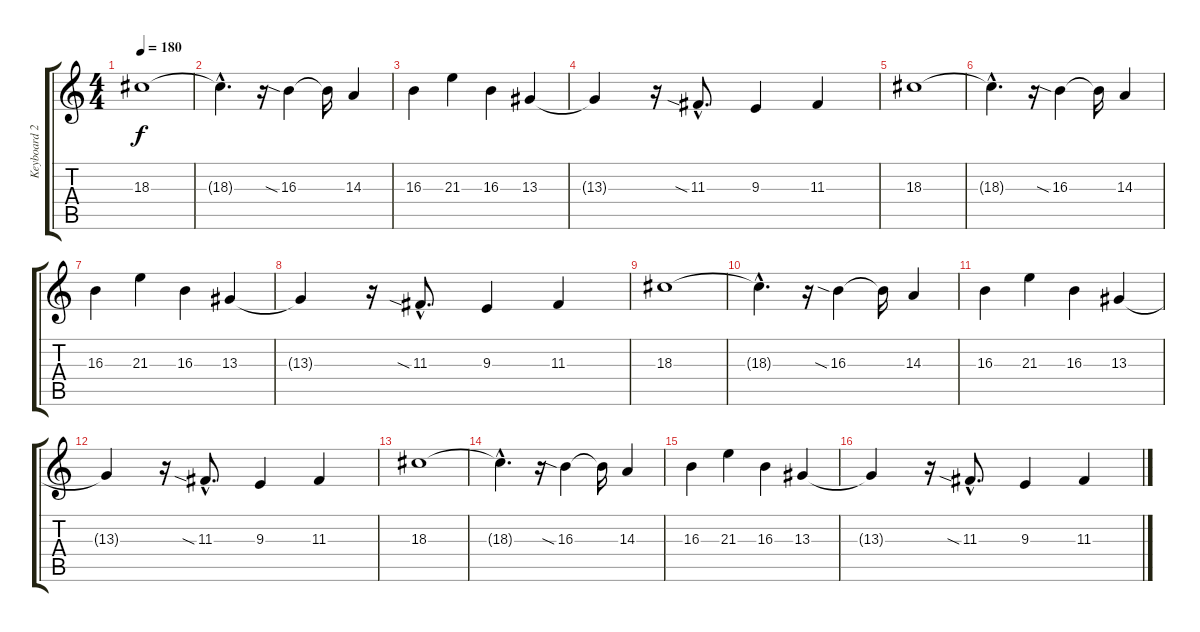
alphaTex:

\track ("Keyboard 2" "Keyboard 2") {instrument synthstrings1}
\staff {score tabs}
\tuning (E4 B3 G3 D3 A2 E2) {hide}
\ts (4 4)
\section ("" "")
\tempo 180
\clef g2
\ks c
18.3.1{dy f instrument lead2sawtooth} |
18.3{hac t}.4{d} r.16 16.3{sia}.4 16.3{t}.16 14.3.4 |
16.3.4 21.3.4 16.3.4 13.3.4 |
13.3{t}.4 r.16 11.3{sia hac}.8{d} 9.3.4 11.3.4 |
18.3.1 |
18.3{hac t}.4{d} r.16 16.3{sia}.4 16.3{t}.16 14.3.4 |
16.3.4 21.3.4 16.3.4 13.3.4 |
13.3{t}.4 r.16 11.3{sia hac}.8{d} 9.3.4 11.3.4 |
18.3.1 |
18.3{hac t}.4{d} r.16 16.3{sia}.4 16.3{t}.16 14.3.4 |
16.3.4 21.3.4 16.3.4 13.3.4 |
13.3{t}.4 r.16 11.3{sia hac}.8{d} 9.3.4 11.3.4 |
18.3.1 |
18.3{hac t}.4{d} r.16 16.3{sia}.4 16.3{t}.16 14.3.4 |
16.3.4 21.3.4 16.3.4 13.3.4 |
13.3{t}.4 r.16 11.3{sia hac}.8{d} 9.3.4 11.3.4
